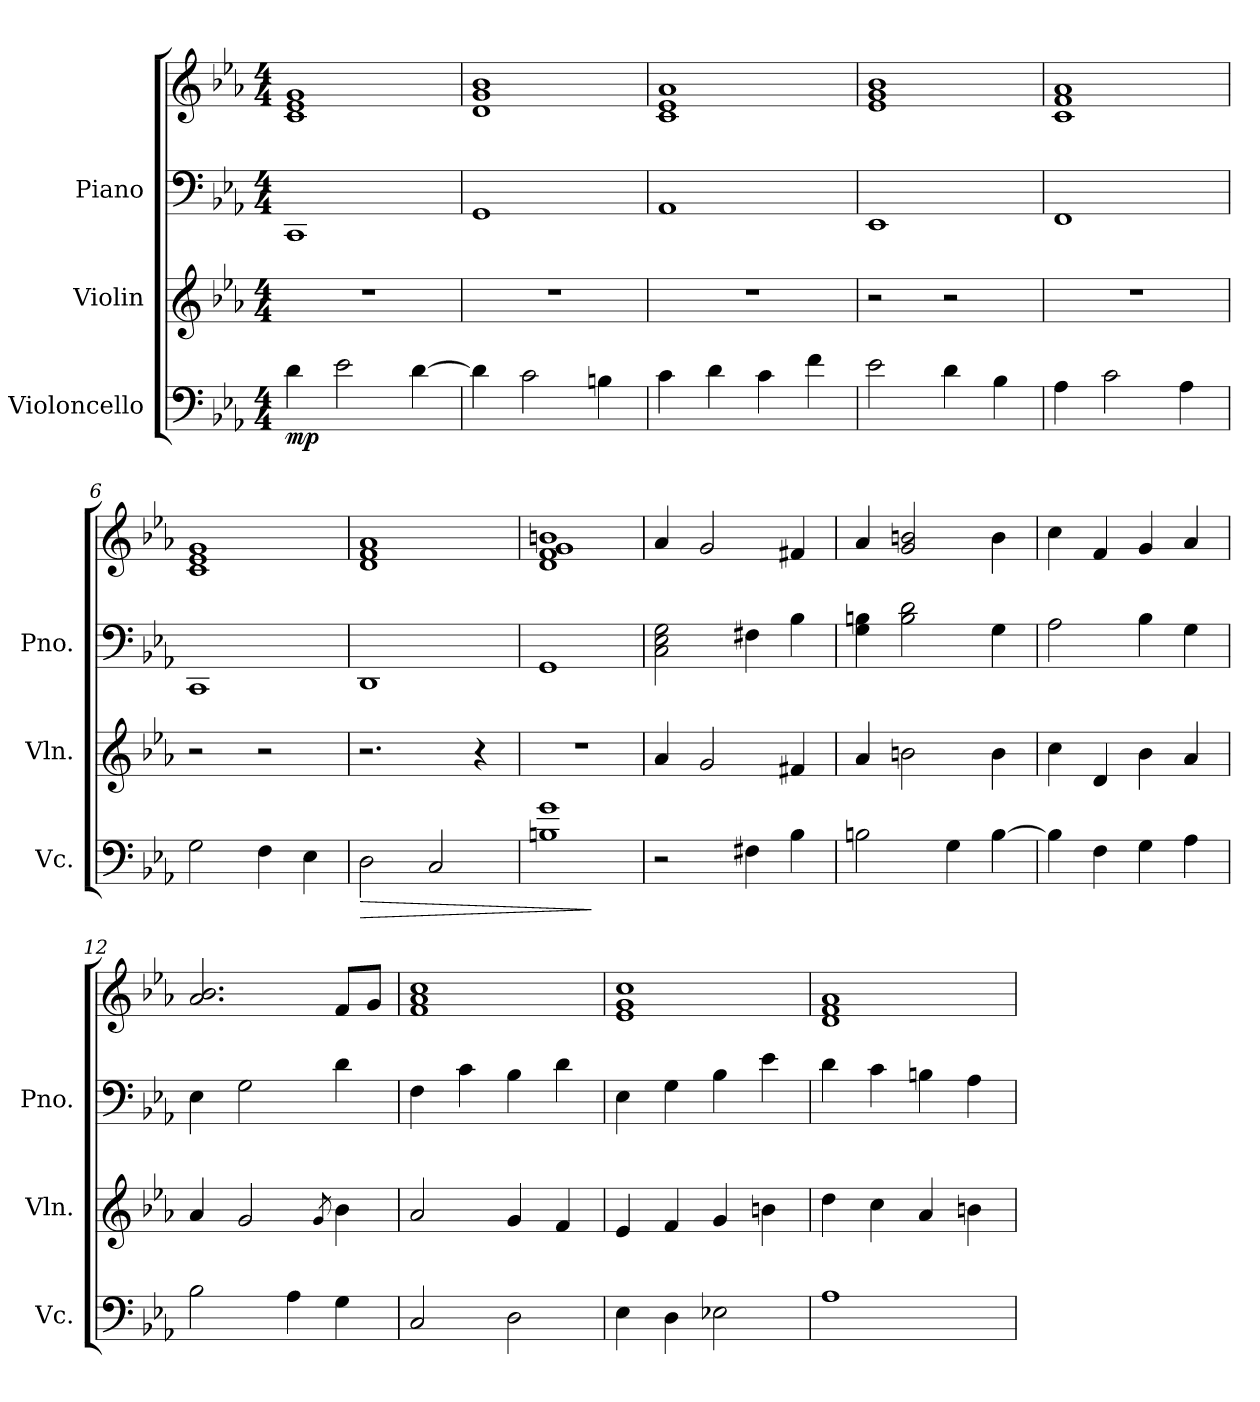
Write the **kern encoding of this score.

**kern	**dynam	**kern	**kern	**kern
*part3	*part3	*part2	*part1	*part1
*staff4	*staff4	*staff3	*staff2	*staff1
*I"Violoncello	*	*I"Violin	*I"Piano	*
*I'Vc.	*	*I'Vln.	*I'Pno.	*
*clefF4	*	*clefG2	*clefF4	*clefG2
*k[b-e-a-]	*	*k[b-e-a-]	*k[b-e-a-]	*k[b-e-a-]
*M4/4	*	*M4/4	*M4/4	*M4/4
=1	=1	=1	=1	=1
!	!LO:DY:b	!	!	!
4d\	mp	1r	1CC	1c 1e- 1g
2e-\	.	.	.	.
[4d\	.	.	.	.
=2	=2	=2	=2	=2
4d\]	.	1r	1GG	1d 1g 1b-
2c\	.	.	.	.
4Bn\	.	.	.	.
=3	=3	=3	=3	=3
4c\	.	1r	1AA-	1c 1e- 1a-
4d\	.	.	.	.
4c\	.	.	.	.
4f\	.	.	.	.
=4	=4	=4	=4	=4
2e-\	.	2r	1EE-	1e- 1g 1b-
4d\	.	2r	.	.
4B-\	.	.	.	.
!!LO:LB:g=z
=5	=5	=5	=5	=5
4A-\	.	1r	1FF	1c 1f 1a-
2c\	.	.	.	.
4A-\	.	.	.	.
=6	=6	=6	=6	=6
2G\	.	2r	1CC	1c 1e- 1g
4F\	.	2r	.	.
4E-\	.	.	.	.
=7	=7	=7	=7	=7
!	!LO:HP:b	!	!	!
2D\	>	2.r	1DD	1d 1f 1a-
2C/	.	.	.	.
.	.	4r	.	.
=8	=8	=8	=8	=8
1Bn 1g	.	1r	1GG	1d 1f 1g 1bn
.	]	.	.	.
!!LO:LB:g=z
=9	=9	=9	=9	=9
2r	.	4a-/	2C\ 2E-\ 2G\	4a-/
.	.	2g/	.	2g/
4F#X\	.	.	4F#X\	.
4B-\	.	4f#X/	4B-\	4f#X/
=10	=10	=10	=10	=10
2Bn\	.	4a-/	4G\ 4Bn\	4a-/
.	.	2bn\	2B\ 2d\	2g/ 2bn/
4G\	.	.	.	.
[4B\	.	4b\	4G\	4b\
=11	=11	=11	=11	=11
4B\]	.	4cc\	2A-\	4cc\
4F\	.	4d/	.	4f/
4G\	.	4b-\	4B-\	4g/
4A-\	.	4a-/	4G\	4a-/
=12	=12	=12	=12	=12
2B-\	.	4a-/	4E-\	2.a-/ 2.b-/
.	.	2g/	2G\	.
4A-\	.	.	.	.
.	.	8qg/	.	.
4G\	.	4b-\	4d\	8f/L
.	.	.	.	8g/J
!!LO:PB:g=z
=13	=13	=13	=13	=13
2C/	.	2a-/	4F\	1f 1a- 1cc
.	.	.	4c\	.
2D\	.	4g/	4B-\	.
.	.	4f/	4d\	.
=14	=14	=14	=14	=14
4E-\	.	4e-/	4E-\	1e- 1g 1cc
4D\	.	4f/	4G\	.
2E-X\	.	4g/	4B-\	.
.	.	4bn\	4e-\	.
=15	=15	=15	=15	=15
1A-	.	4dd\	4d\	1d 1f 1a-
.	.	4cc\	4c\	.
.	.	4a-/	4Bn\	.
.	.	4bn\	4A-\	.
=	=	=	=	=
*-	*-	*-	*-	*-
